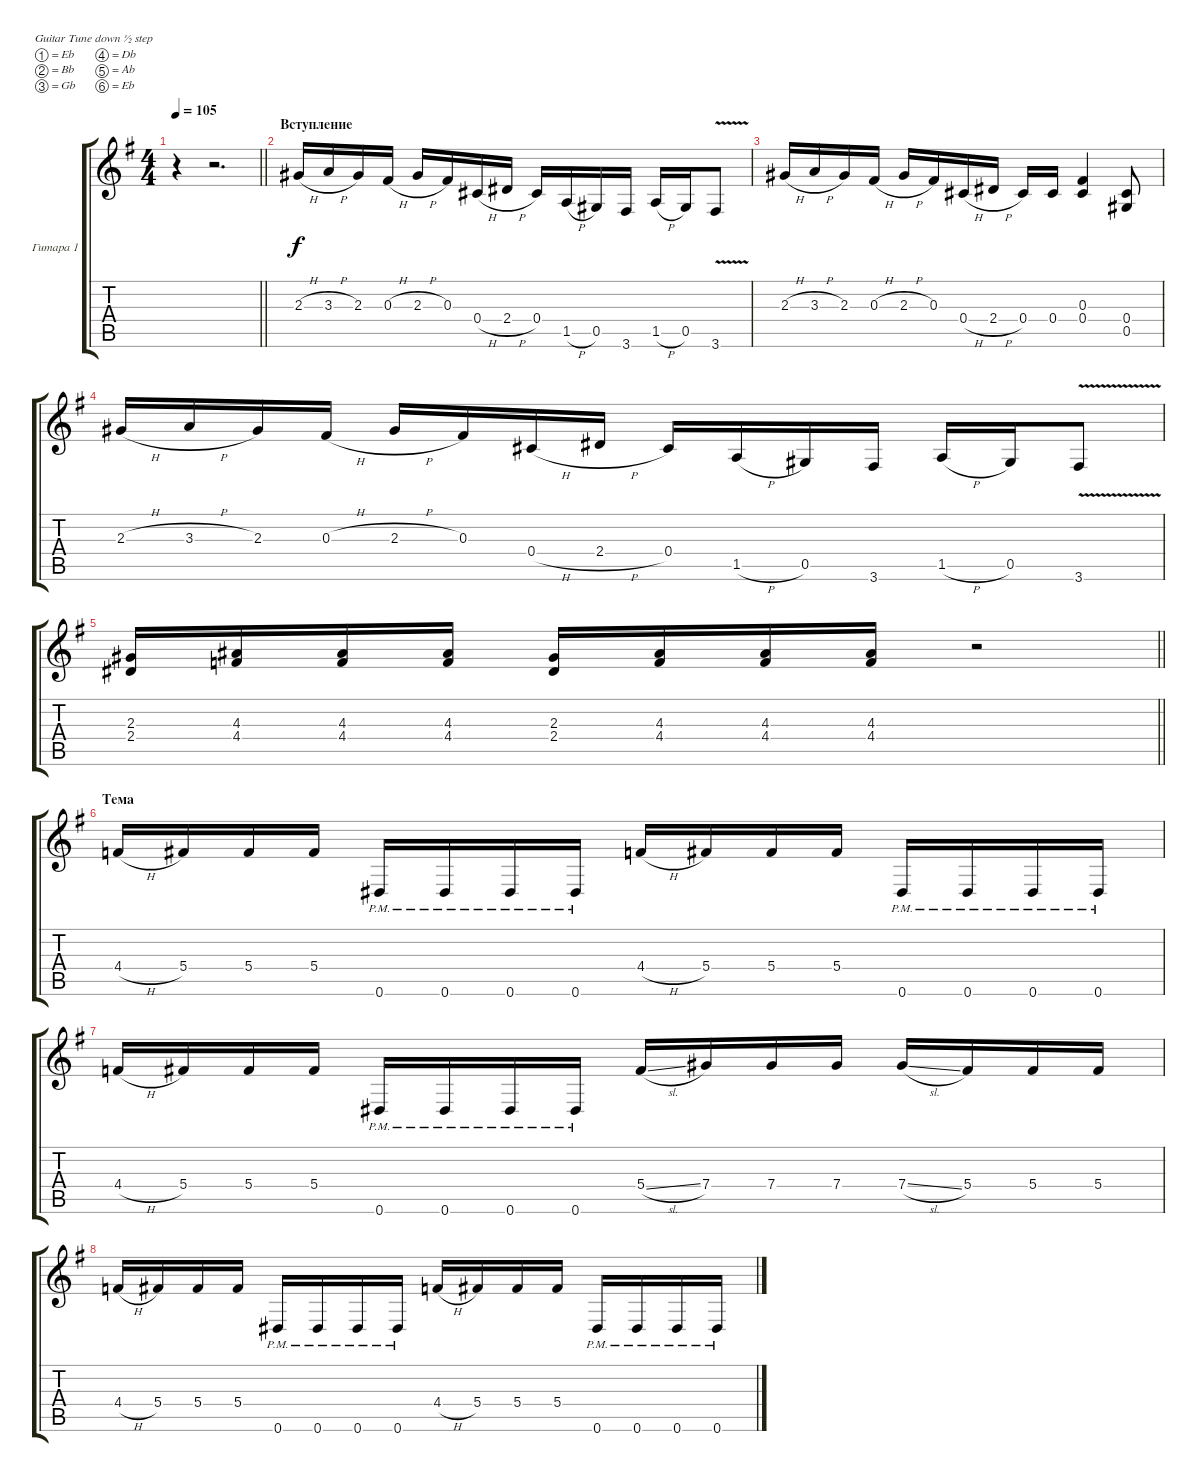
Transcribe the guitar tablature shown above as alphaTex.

\bracketExtendMode groupsimilarinstruments
\firstSystemTrackNameMode fullname
\otherSystemsTrackNameMode fullname
\firstSystemTrackNameOrientation horizontal
\otherSystemsTrackNameOrientation horizontal
\chordDiagramsInScore
\track ("Гитара 1" "E-Gt") {instrument distortionguitar}
\staff {score tabs}
\tuning (Eb4 Bb3 Gb3 Db3 Ab2 Eb2)
\ts (4 4)
\beaming (8 2 2 2 2)
\tempo 105
\clef g2
\barLineRight lightlight
\ks eminor
r.4{dy f instrument distortionguitar} r.2{d} |
\section ("" "Вступление")
2.3{h}.16 3.3{h}.16 2.3.16 0.3{h}.16 2.3{h}.16 0.3.16 0.4{h}.16 2.4{h}.16 0.4.16 1.5{h}.16 0.5.16 3.6.16 1.5{h}.16 0.5.16 3.6{v}.8 |
2.3{h}.16 3.3{h}.16 2.3.16 0.3{h}.16 2.3{h}.16 0.3.16 0.4{h}.16 2.4{h}.16 0.4.16 0.4.16 (0.3 0.4).4 (0.4 0.5).8 |
2.3{h}.16 3.3{h}.16 2.3.16 0.3{h}.16 2.3{h}.16 0.3.16 0.4{h}.16 2.4{h}.16 0.4.16 1.5{h}.16 0.5.16 3.6.16 1.5{h}.16 0.5.16 3.6{v}.8 |
\barLineRight lightlight
(2.3 2.4).16 (4.3 4.4).16 (4.3 4.4).16 (4.3 4.4).16 (2.3 2.4).16 (4.3 4.4).16 (4.3 4.4).16 (4.3 4.4).16 r.2 |
\section ("" "Тема")
4.4{h}.16 5.4.16 5.4.16 5.4.16 0.6{pm}.16 0.6{pm}.16 0.6{pm}.16 0.6{pm}.16 4.4{h}.16 5.4.16 5.4.16 5.4.16 0.6{pm}.16 0.6{pm}.16 0.6{pm}.16 0.6{pm}.16 |
4.4{h}.16 5.4.16 5.4.16 5.4.16 0.6{pm}.16 0.6{pm}.16 0.6{pm}.16 0.6{pm}.16 5.4{sl}.16 7.4.16 7.4.16 7.4.16 7.4{sl}.16 5.4.16 5.4.16 5.4.16 |
4.4{h}.16 5.4.16 5.4.16 5.4.16 0.6{pm}.16 0.6{pm}.16 0.6{pm}.16 0.6{pm}.16 4.4{h}.16 5.4.16 5.4.16 5.4.16 0.6{pm}.16 0.6{pm}.16 0.6{pm}.16 0.6{pm}.16
